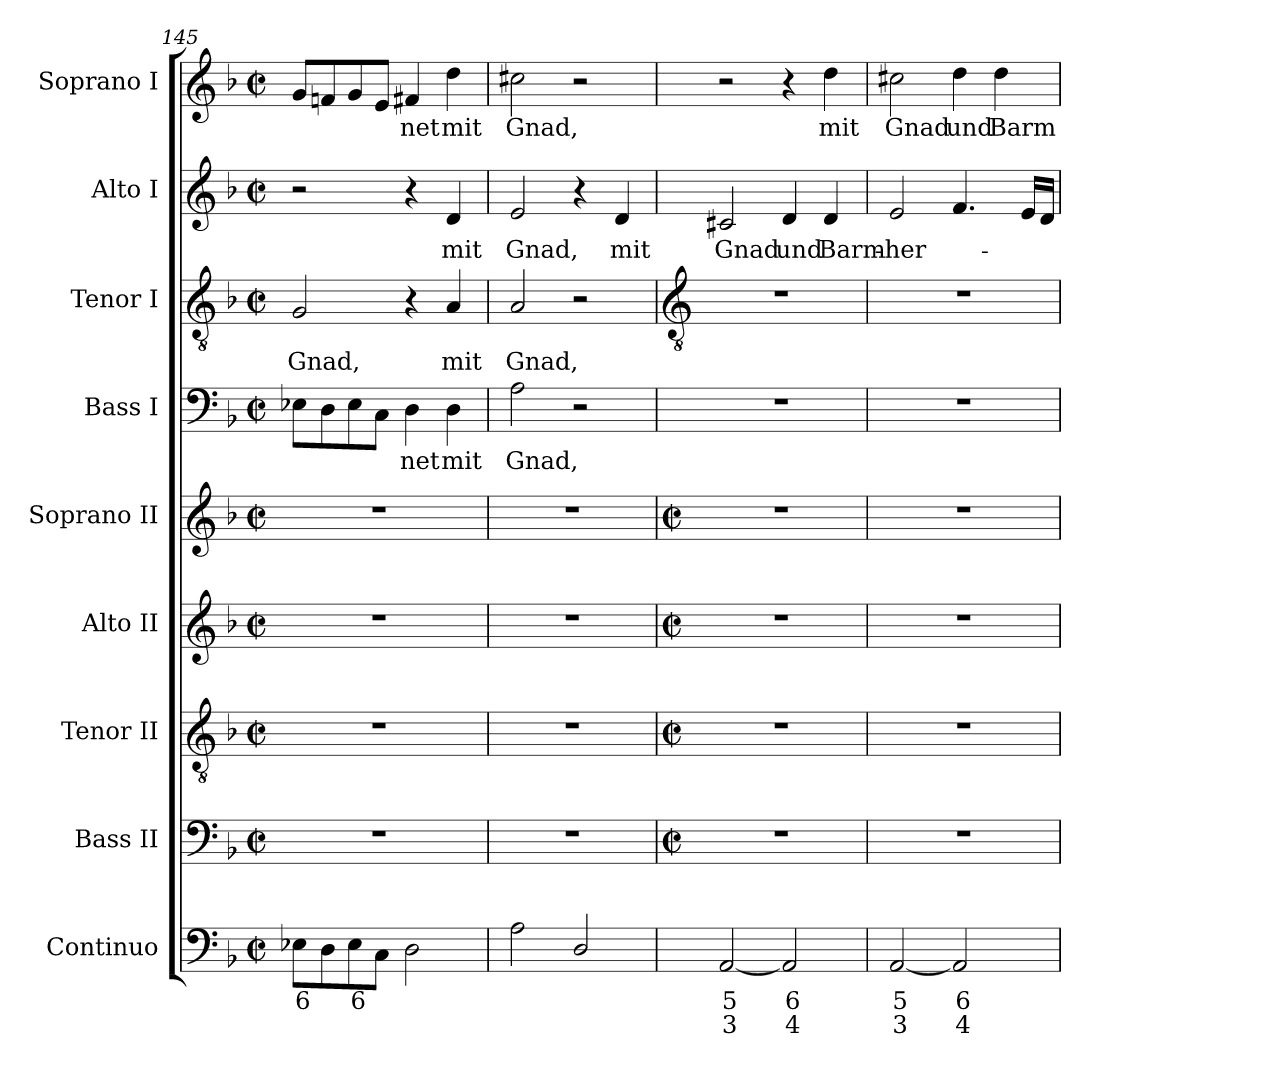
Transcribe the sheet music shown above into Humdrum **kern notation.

**kern	**text	**text	**kern	**kern	**kern	**kern	**kern	**text	**kern	**text	**kern	**text	**kern	**text
*part9	*part9	*part9	*part8	*part7	*part6	*part5	*part4	*part4	*part3	*part3	*part2	*part2	*part1	*part1
*staff9	*staff9	*staff9	*staff8	*staff7	*staff6	*staff5	*staff4	*staff4	*staff3	*staff3	*staff2	*staff2	*staff1	*staff1
*I"Continuo	*	*	*I"Bass II	*I"Tenor II	*I"Alto II	*I"Soprano II	*I"Bass I	*	*I"Tenor I	*	*I"Alto I	*	*I"Soprano I	*
*I'Continuo	*	*	*I'Bass II	*I'Tenor II	*I'Alto II	*I'Soprano II	*I'Bass I	*	*I'Tenor I	*	*I'Alto I	*	*I'Soprano I	*
*clefF4	*	*	*clefF4	*clefGv2	*clefG2	*clefG2	*clefF4	*	*clefGv2	*	*clefG2	*	*clefG2	*
*k[b-]	*	*	*k[b-]	*k[b-]	*k[b-]	*k[b-]	*k[b-]	*	*k[b-]	*	*k[b-]	*	*k[b-]	*
*F:	*	*	*F:	*F:	*F:	*F:	*F:	*	*F:	*	*F:	*	*F:	*
*M2/2	*	*	*M2/2	*M2/2	*M2/2	*M2/2	*M2/2	*	*M2/2	*	*M2/2	*	*M2/2	*
*met(c|)	*	*	*met(c|)	*met(c|)	*met(c|)	*met(c|)	*met(c|)	*	*met(c|)	*	*met(c|)	*	*met(c|)	*
=145	=145	=145	=145	=145	=145	=145	=145	=145	=145	=145	=145	=145	=145	=145
!	!LO:LY:b	!	!	!	!	!	!	!	!	!LO:LY:b	!	!	!	!
8E-XL	6	.	1r	1r	1r	1r	8E-XL	.	2G	Gnad,	2r	.	8gL	.
8D	.	.	.	.	.	.	8D	.	.	.	.	.	8fn	.
!	!LO:LY:b	!	!	!	!	!	!	!	!	!	!	!	!	!
8E-	6	.	.	.	.	.	8E-	.	.	.	.	.	8g	.
8CJ	.	.	.	.	.	.	8CJ	.	.	.	.	.	8eJ	.
!	!	!	!	!	!	!	!	!LO:LY:b	!	!	!	!	!	!LO:LY:b
2D	.	.	.	.	.	.	4D	net	4r	.	4r	.	4f#X	net
!	!	!	!	!	!	!	!	!LO:LY:b	!	!LO:LY:b	!	!LO:LY:b	!	!LO:LY:b
.	.	.	.	.	.	.	4D	mit	4A	mit	4d	mit	4dd	mit
=146	=146	=146	=146	=146	=146	=146	=146	=146	=146	=146	=146	=146	=146	=146
!	!	!	!	!	!	!	!	!LO:LY:b	!	!LO:LY:b	!	!LO:LY:b	!	!LO:LY:b
2A	.	.	1r	1r	1r	1r	2A	Gnad,	2A	Gnad,	2e	Gnad,	2cc#X	Gnad,
2D/	.	.	.	.	.	.	2r	.	2r	.	4r	.	2r	.
!	!	!	!	!	!	!	!	!	!	!	!	!LO:LY:b	!	!
.	.	.	.	.	.	.	.	.	.	.	4d	mit	.	.
!!LO:LB:g=z
=147	=147	=147	=147	=147	=147	=147	=147	=147	=147	=147	=147	=147	=147	=147
*	*	*	*	*	*	*	*	*	*clefGv2	*	*	*	*	*
*	*	*	*M2/2	*M2/2	*M2/2	*M2/2	*	*	*	*	*	*	*	*
*	*	*	*met(c|)	*met(c|)	*met(c|)	*met(c|)	*	*	*	*	*	*	*	*
!	!LO:LY:b	!LO:LY:b	!	!	!	!	!	!	!	!	!	!LO:LY:b	!	!
[2AA	5	3	1r	1r	1r	1r	1r	.	1r	.	2c#X	Gnad	2r	.
!	!LO:LY:b	!LO:LY:b	!	!	!	!	!	!	!	!	!	!LO:LY:b	!	!
2AA]	6	4	.	.	.	.	.	.	.	.	4d	und	4r	.
!	!	!	!	!	!	!	!	!	!	!	!	!LO:LY:b	!	!LO:LY:b
.	.	.	.	.	.	.	.	.	.	.	4d	Barm-	4dd	mit
=148	=148	=148	=148	=148	=148	=148	=148	=148	=148	=148	=148	=148	=148	=148
!	!LO:LY:b	!LO:LY:b	!	!	!	!	!	!	!	!	!	!LO:LY:b	!	!LO:LY:b
[2AA	5	3	1r	1r	1r	1r	1r	.	1r	.	2e	-her-	2cc#X	Gnad
!	!LO:LY:b	!LO:LY:b	!	!	!	!	!	!	!	!	!	!	!	!LO:LY:b
2AA]	6	4	.	.	.	.	.	.	.	.	4.f	.	4dd	und
!	!	!	!	!	!	!	!	!	!	!	!	!	!	!LO:LY:b
.	.	.	.	.	.	.	.	.	.	.	.	.	4dd	Barm-
.	.	.	.	.	.	.	.	.	.	.	16eLL	.	.	.
.	.	.	.	.	.	.	.	.	.	.	16dJJ	.	.	.
=	=	=	=	=	=	=	=	=	=	=	=	=	=	=
*-	*-	*-	*-	*-	*-	*-	*-	*-	*-	*-	*-	*-	*-	*-
